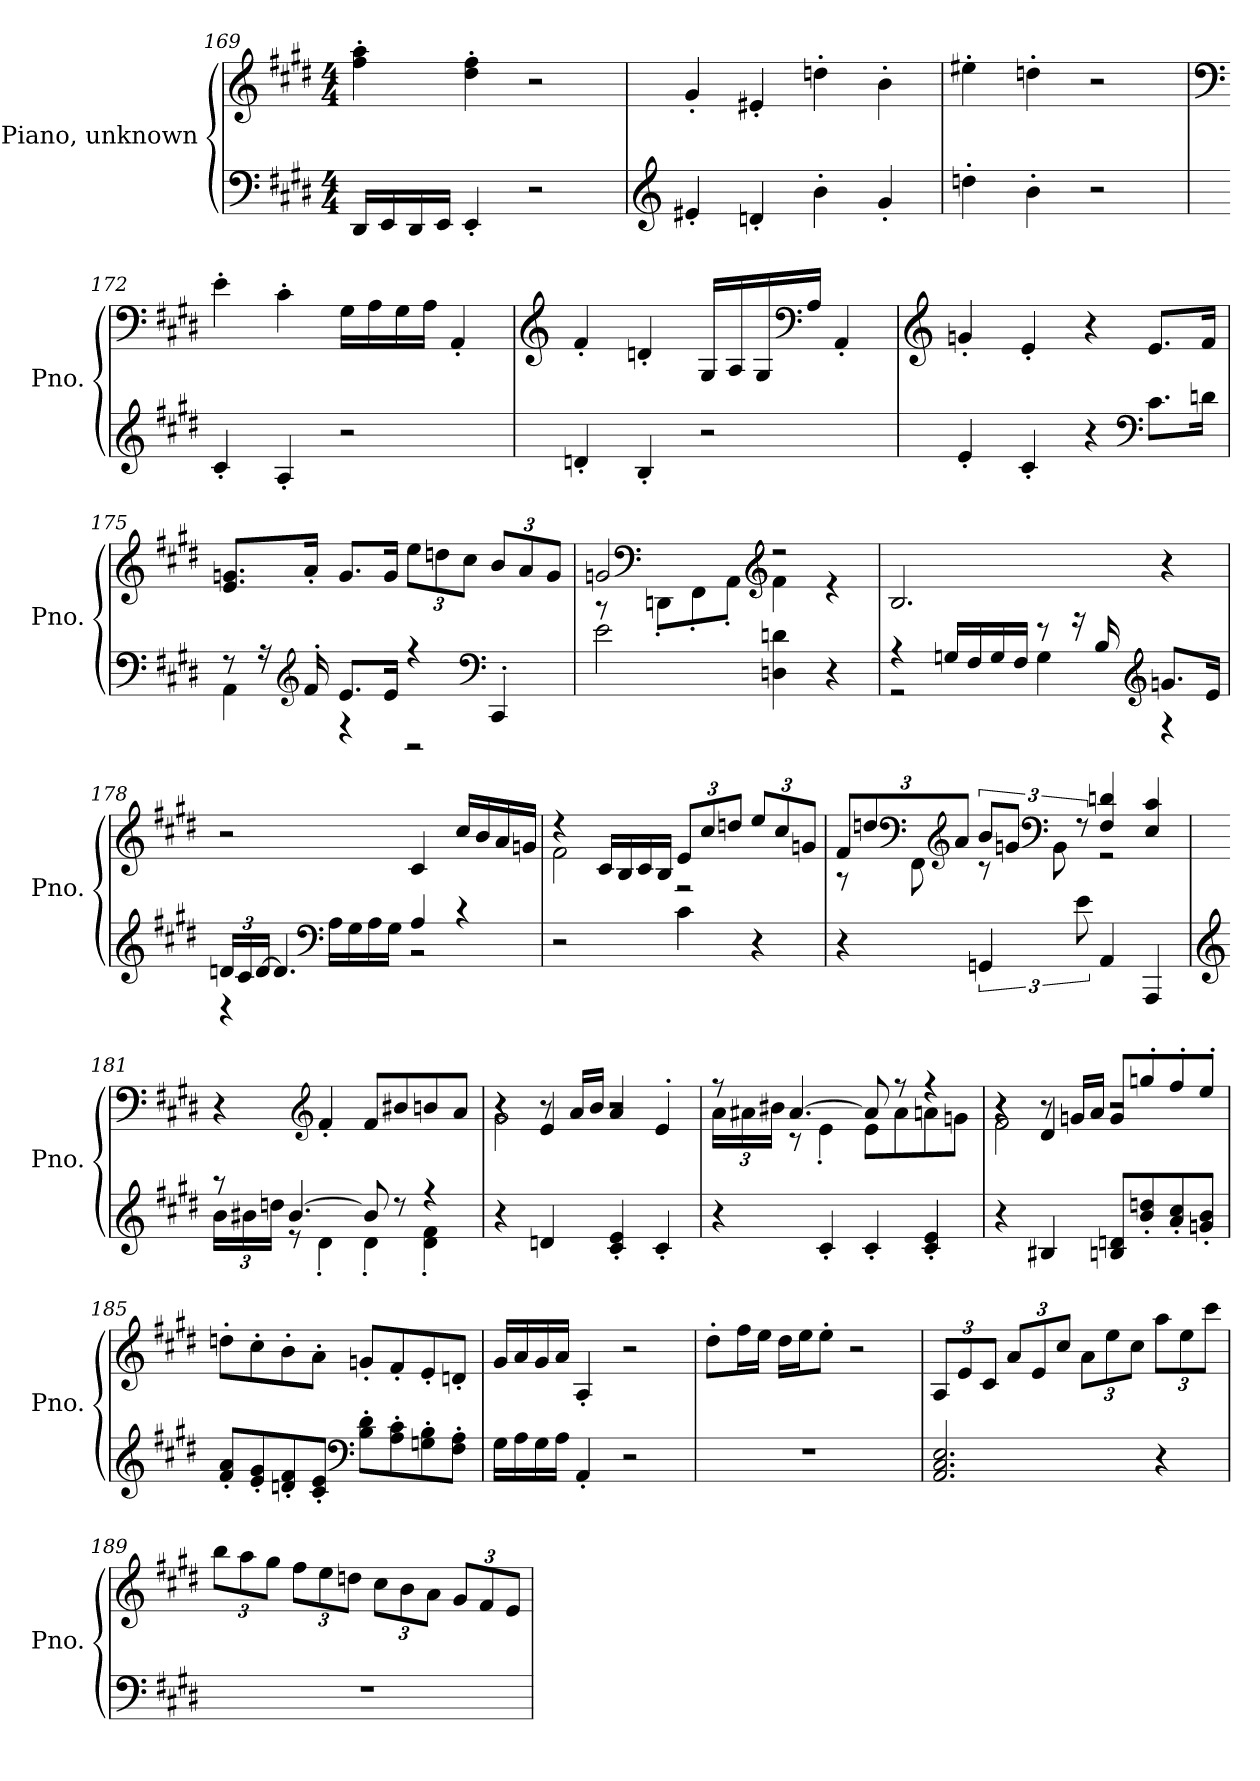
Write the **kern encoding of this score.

**kern	**kern
*part1	*part1
*staff2	*staff1
*I"Piano, unknown	*
*I'Pno.	*
*clefF4	*clefG2
*k[f#c#g#d#]	*k[f#c#g#d#]
*M4/4	*M4/4
=169	=169
16DD#/LL	4ff#\' 4aa\'
16EE/	.
16DD#/	.
16EE/JJ	.
4EE'/	4dd#\' 4ff#\'
2r	2r
=170	=170
*clefG2	*
4e#X'/	4g#'/
4dn'/	4e#X'/
4b'\	4ddn'\
4g#'/	4b'\
=171	=171
4ddn'\	4ee#X'\
4b'\	4ddn'\
2r	2r
!!LO:PB:g=z
=172	=172
*	*clefF4
4c#'/	4e'\
4A'/	4c#'\
2r	16G#\LL
.	16A\
.	16G#\
.	16A\JJ
.	4AA'/
=173	=173
*	*clefG2
4dn'/	4f#'/
4B'/	4dn'/
2r	16G#/LL
.	16A/
.	16G#/
*	*clefF4
.	16A/JJ
.	4AA'/
=174	=174
*	*clefG2
4e'/	4gn'/
4c#'/	4e'/
4r	4r
*clefF4	*
8.c#\L	8.e/L
16dn\Jk	16f#/Jk
!!LO:LB:g=z
=175	=175
*^	*
8r	4AA\	8.e/ 8.gn/L
16r	.	.
*clefG2	*	*
16f#'/	.	16a'/Jk
8.e/L	4r	8.g/L
16e/Jk	.	16g/Jk
*	*	*Xbrackettup
4r	2r	12ee\L
.	.	12ddn\
.	.	12cc#\J
*clefF4	*	*
4CC#'/	.	12b/L
.	.	12a/
.	.	12g/J
*v	*v	*
=176	=176
*	*^
2e\	2gn/	8r
*	*clefF4	*
.	.	8DDn'\L
.	.	8FF#'\
.	.	8AA'\J
*	*clefG2	*
4Dn\ 4dn\	2r	4f#\
4r	.	4r
*	*v	*v
=177	=177
*^	*
4r	2r	2.B/
16Gn/LL	.	.
16F#/	.	.
16G/	.	.
16F#/JJ	.	.
8r	4G\	.
16r	.	.
16B/	.	.
*clefG2	*	*
8.gn/L	4r	4r
16e/Jk	.	.
!!LO:LB:g=z
=178	=178	=178
*Xbrackettup	*	*
24dn/LL	4r	2r
24c#/	.	.
[24d/JJ	.	.
4.d/]	.	.
*clefF4	*	*
.	16A\LL	.
.	16G#\	.
.	16A\	.
.	16G#\JJ	.
4A/	2r	4c#/
4r	.	16cc#/LL
.	.	16b/
.	.	16a/
.	.	16gn/JJ
*v	*v	*
=179	=179
*	*^
2r	4r	2f#\
.	16c#/LL	.
.	16B/	.
.	16c#/	.
.	16B/JJ	.
4c#\	12e/L	2r
.	12cc#/	.
.	12ddn/J	.
4r	12ee/L	.
.	12cc#/	.
.	12gn/J	.
!!LO:LB:g=z	!!
=180	=180	=180
4r	12f#/L	8r
.	12ddn/	.
*	*clefF4	*
.	.	8FF#\
*	*clefG2	*
.	12a/J	.
*brackettup	*brackettup	*
6GGn/	12b/L	8r
.	12gn/J	.
*	*clefF4	*
.	.	8BB\
12e\	12r	.
4AA/	4F#/ 4dn/	2r
4AAA/	4E/ 4c#/	.
*	*v	*v
=181	=181
*clefG2	*
*^	*
*	*Xbrackettup	*
8r	24b\LL	4r
.	24b#X\	.
.	24ddn\JJ	.
[4.b#/	8r	.
*	*	*clefG2
.	4d#'\	4f#'/
8b#/]	4d#'\	8f#/L
8r	.	8b#X/
4r	4d#\' 4f#\'	8bn/
.	.	8a/J
*v	*v	*
=182	=182
*	*^
*	*	*^
4r	4r	2g#\	4r
4dn/	8r	.	4e/
.	16a/LL	.	.
.	16b/JJ	.	.
4c#/' 4e/'	4a/	2r	2r
4c#'/	4e'/	.	.
*	*	*v	*v
!!LO:LB:g=z
=183	=183	=183
*	*	*Xbrackettup
4r	8r	24a\LL
.	.	24a#X\
.	.	24b#X\JJ
.	[4.a#/	8r
4c#'/	.	4e'\
4c#'/	8a#/]	8e\L
.	8r	8a#\
4c#/' 4e/'	4r	8an\
.	.	8gn\J
=184	=184	=184
*	*	*^
4r	4r	2f#\	4r
4B#X/	8r	.	4d#/
.	16gn/LL	.	.
.	16a/JJ	.	.
8Bn/ 8dn/L	8g/L	2r	2r
8b/' 8ddn/'	8ggn'/	.	.
8a/' 8cc#/'	8ff#'/	.	.
8gn/' 8b/'J	8ee'/J	.	.
*	*v	*v	*v
=185	=185
8f#/' 8a/'L	8ddn'\L
8e/' 8g#/'	8cc#'\
8dn/' 8f#/'	8b'\
8c#/' 8e/'J	8a'\J
*clefF4	*
8B\' 8d\'L	8gn'/L
8A\' 8c#\'	8f#'/
8Gn\' 8B\'	8e'/
8F#\' 8A\'J	8dn'/J
!!LO:LB:g=z
=186	=186
16G#\LL	16g#/LL
16A\	16a/
16G#\	16g#/
16A\JJ	16a/JJ
4AA'/	4A'/
2r	2r
=187	=187
1r	8dd#'\L
.	16ff#\L
.	16ee\JJ
.	16dd#\LL
.	16ee\J
.	8ee'\J
.	2r
=188	=188
2.AA/ 2.C#/ 2.E/	12A/L
.	12e/
.	12c#/J
.	12a/L
.	12e/
.	12cc#/J
.	12a\L
.	12ee\
.	12cc#\J
4r	12aa\L
.	12ee\
.	12ccc#\J
=189	=189
1r	12bb\L
.	12aa\
.	12gg#\J
.	12ff#\L
.	12ee\
.	12ddn\J
.	12cc#\L
.	12b\
.	12a\J
.	12g#/L
.	12f#/
.	12e/J
=	=
*-	*-
